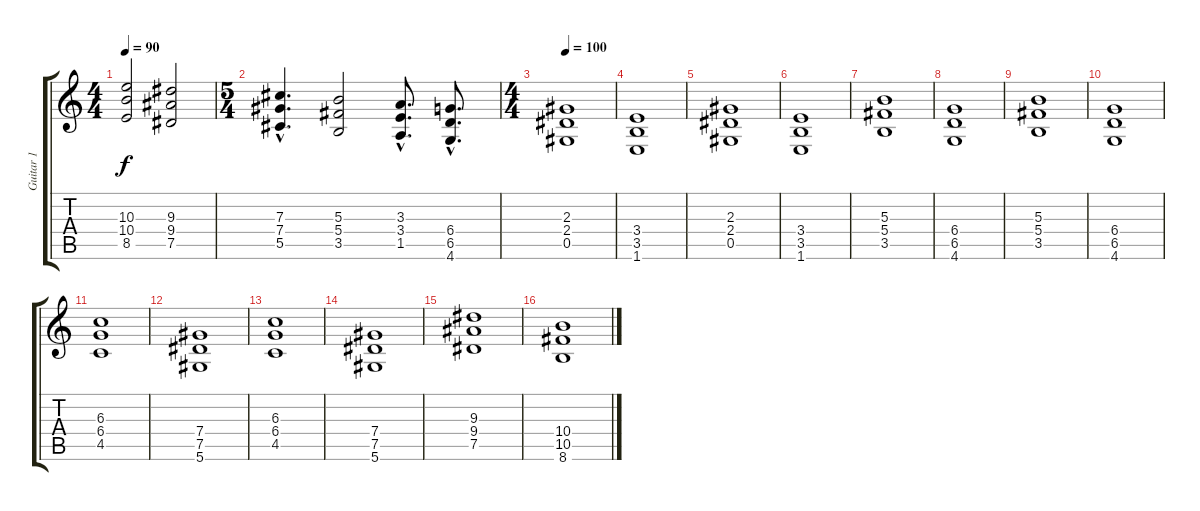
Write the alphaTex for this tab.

\track ("Guitar 1" "Guitar 1") {instrument distortionguitar}
\staff {score tabs}
\tuning (Eb4 Bb3 Gb3 Db3 Ab2 Eb2) {hide}
\ts (4 4)
\tempo 90
\clef g2
\ks c
(10.3 10.4 8.5).2{dy f} (9.3 9.4 7.5).2 |
\ts (5 4)
(7.3{hac} 7.4{hac} 5.5{hac}).4{d} (5.3 5.4 3.5).2 (3.3{hac} 3.4{hac} 1.5{hac}).8{d} (6.4{hac} 6.5{hac} 4.6{hac}).8{d} |
\ts (4 4)
\tempo 100
(2.3 2.4 0.5).1 |
(3.4 3.5 1.6).1 |
(2.3 2.4 0.5).1 |
(3.4 3.5 1.6).1 |
(5.3 5.4 3.5).1 |
(6.4 6.5 4.6).1 |
(5.3 5.4 3.5).1 |
(6.4 6.5 4.6).1 |
(6.3 6.4 4.5).1 |
(7.4 7.5 5.6).1 |
(6.3 6.4 4.5).1 |
(7.4 7.5 5.6).1 |
(9.3 9.4 7.5).1 |
(10.4 10.5 8.6).1
